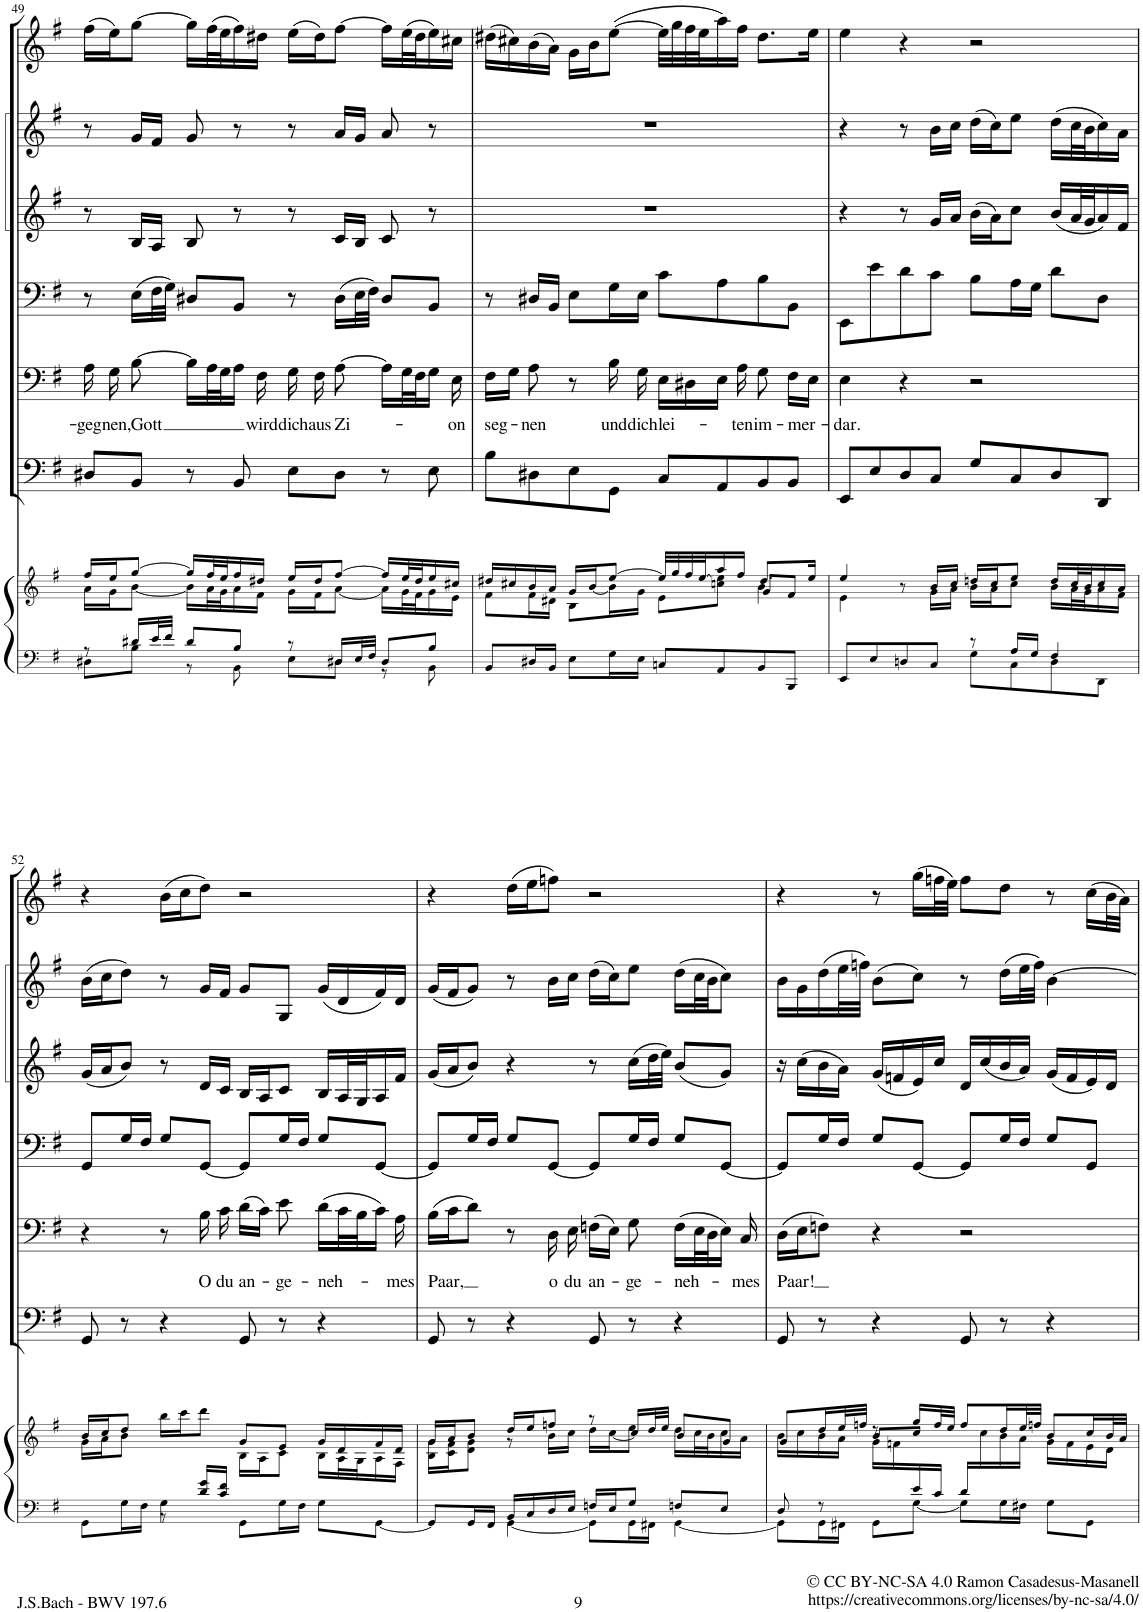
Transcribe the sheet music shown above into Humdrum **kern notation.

**kern	**kern	**kern	**kern	**text	**kern	**kern	**kern	**kern
*part7	*part7	*part6	*part5	*part5	*part4	*part3	*part2	*part1
*staff8	*staff7	*staff6	*staff5	*staff5	*staff4	*staff3	*staff2	*staff1
*I"Piano reduction	*	*I"Continuo	*I"Basso	*	*I"Fagotto obligato	*I"Violino II	*I"Violino I	*I"Oboe I
*I'Pno	*	*	*	*	*	*I'Vln	*I'Vln	*I'Ob
!!LO:PB:g=z
*clefF4	*clefG2	*clefF4	*clefF4	*	*clefF4	*clefG2	*clefG2	*clefG2
*k[f#]	*k[f#]	*k[f#]	*k[f#]	*	*k[f#]	*k[f#]	*k[f#]	*k[f#]
*M4/4	*M4/4	*M4/4	*M4/4	*	*M4/4	*M4/4	*M4/4	*M4/4
*met(c)	*met(c)	*met(c)	*met(c)	*	*met(c)	*met(c)	*met(c)	*met(c)
=49	=49	=49	=49	=49	=49	=49	=49	=49
*^	*^	*	*	*	*	*	*	*
!	!	!	!	!	!	!LO:LY:b	!	!	!	!
8r	8D#X\L	16ff#/LL	16a\LL	8D#X/L	16A\	-geg-	8r	8r	8r	(16ff#\LL
!	!	!	!	!	!	!LO:LY:b	!	!	!	!
.	.	16ee/J	16g\J	.	16G\	-nen,	.	.	.	16ee\J)
!	!	!	!	!	!	!LO:LY:b	!	!	!	!
16d#X/LL	8B\J	[8gg/J	[8b\J	8BB/J	[8B\	Gott	(16E\LL	16B/LL	16g/LL	[8gg\J
32e/L	.	.	.	.	.	.	32F#\L	16A/JJ	16f#/JJ	.
32f#/JJJ	.	.	.	.	.	.	32G\JJJ)	.	.	.
8d#/L	8r	16gg/LL]	16b\LL]	8r	16B\LL]	.	8D#X/L	8B/	8g/	16gg\LL]
.	.	32ff#/L	32a\L	.	32A\L	.	.	.	.	(32ff#\L
.	.	32ee/J	32g\J	.	32G\J	.	.	.	.	32ee\J
8B/J	8BB\	16ff#/	16a\	8BB/	16A\JJ	.	8BB/J	8r	8r	16ff#\)
!	!	!	!	!	!	!LO:LY:b	!	!	!	!
.	.	16dd#X/JJ	16f#\JJ	.	16F#\	wird	.	.	.	16dd#X\JJ
!	!	!	!	!	!	!LO:LY:b	!	!	!	!
8r	8E\L	16ee/LL	16g\LL	8E\L	16G\	dich	8r	8r	8r	(16ee\LL
!	!	!	!	!	!	!LO:LY:b	!	!	!	!
.	.	16dd#/J	16f#\J	.	16F#\	aus	.	.	.	16dd#\J)
!	!	!	!	!	!	!LO:LY:b	!	!	!	!
16D#X/LL	8D#\J	[8ff#/J	[8a\J	8D#\J	[8A\	Zi-	(16D#\LL	16c/LL	16a/LL	[8ff#\J
32E/L	.	.	.	.	.	.	32E\L	16B/JJ	16g/JJ	.
32F#/JJJ	.	.	.	.	.	.	32F#\JJJ)	.	.	.
8D#/L	8r	16ff#/LL]	16a\LL]	8r	16A\LL]	.	8D#/L	8c/	8a/	16ff#\LL]
.	.	32ee/L	32g\L	.	32G\L	.	.	.	.	(32ee\L
.	.	32dd#/J	32f#\J	.	32F#\J	.	.	.	.	32dd#\J
8B/J	8BB\	16ee/	16g\	8E\	16G\JJ	.	8BB/J	8r	8r	16ee\)
!	!	!	!	!	!	!LO:LY:b	!	!	!	!
.	.	16cc#X/JJ	16e\JJ	.	16E\	-on	.	.	.	16cc#X\JJ
*v	*v	*	*	*	*	*	*	*	*	*
=50	=50	=50	=50	=50	=50	=50	=50	=50	=50
*	*	*^	*	*	*	*	*	*	*
!	!	!	!	!	!	!LO:LY:b	!	!	!	!
8BB/L	16dd#X/LL	8f#\L	2.ryy	8B\L	16F#\LL	seg-	8r	1r	1r	(16dd#X\LL
.	16cc#X/	.	.	.	16G\JJ	.	.	.	.	16cc#X\)
!	!	!	!	!	!	!LO:LY:b	!	!	!	!
16D#X/L	16b/	16f#\L	.	8D#X\	8A\	-nen	16D#X/LL	.	.	(16b\
16BB/JJ	16a/JJ	16d#X\JJ	.	.	.	.	16BB/JJ	.	.	16a\JJ)
8E\L	16g/LL	8B\L	.	8E\	8r	.	8E\L	.	.	16g\LL
.	[<16b/J	.	.	.	.	.	.	.	.	16b\J
!	!	!	!	!	!	!LO:LY:b	!	!	!	!
16G\L	[8ee/J	16b\L]	.	8GG\J	16B\	und	16G\L	.	.	([8ee\J
!	!	!	!	!	!	!LO:LY:b	!	!	!	!
16E\JJ	.	16g\JJ	.	.	16G\	dich	16E\JJ	.	.	.
!	!	!	!	!	!	!LO:LY:b	!	!	!	!
8Cn/L	32ee/LLL]	8e\L	.	8C/L	16E\LL	lei-	8c\L	.	.	32ee\LLL]
.	32gg/	.	.	.	.	.	.	.	.	32gg\
.	32ff#/	.	.	.	16D#X\	.	.	.	.	32ff#\
.	[32ee/J	.	.	.	.	.	.	.	.	32ee\J
8AA/	16aa/	8ccn\ 8ee\]J	.	8AA/	16E\JJ	.	8A\	.	.	16aa\)
!	!	!	!	!	!	!LO:LY:b	!	!	!	!
.	16ff#/JJ	.	.	.	16A\	-ten	.	.	.	16ff#\JJ
!	!	!	!	!	!	!LO:LY:b	!	!	!	!
8BB/	8.dd#/L	4b\	8g/L	8BB/	8G\	im-	8B\	.	.	8.dd#\L
!	!	!	!	!	!	!LO:LY:b	!	!	!	!
8BBB/J	.	.	8f#/J	8BB/J	16F#\LL	-mer-	8BB\J	.	.	.
.	16ee/Jk	.	.	.	16E\JJ	.	.	.	.	16ee\Jk
*	*	*v	*v	*	*	*	*	*	*	*
=51	=51	=51	=51	=51	=51	=51	=51	=51	=51
*^	*	*	*	*	*	*	*	*	*
!	!	!	!	!	!	!LO:LY:b	!	!	!	!
8EE/L	2ryy	4ee/	4e\	8EE/L	4E\	-dar.	8EE\L	4r	4r	4ee\
8E/	.	.	.	8E/	.	.	8e\	.	.	.
8Dn/	.	8r	8ryy	8D/	4r	.	8d\	8r	8r	4r
8C/J	.	16b/LL	16g\LL	8C/J	.	.	8c\J	16g/LL	16b\LL	.
.	.	16cc/JJ	16a\JJ	.	.	.	.	16a/JJ	16cc\JJ	.
8r	8G\L	16ddn/LL	16b\LL	8G/L	2r	.	8B\L	(16b\LL	(16dd\LL	2r
.	.	16cc/J	16a\J	.	.	.	.	16a\J)	16cc\J)	.
16A/LL	8C\	8ee/J	8cc\J	8C/	.	.	16A\L	8cc\J	8ee\J	.
16G/JJ	.	.	.	.	.	.	16G\JJ	.	.	.
4F#/	8D\	16dd/LL	16b\LL	8D/	.	.	8d\L	(16b/LL	(16dd\LL	.
.	.	32cc/L	32a\L	.	.	.	.	32a/L	32cc\L	.
.	.	32b/J	32g\J	.	.	.	.	32g/J	32b\J	.
.	8DD\J	16cc/	16a\	8DD/J	.	.	8D\J	16a/)	16cc\)	.
.	.	16a/JJ	16f#\JJ	.	.	.	.	16f#/JJ	16a\JJ	.
!!LO:LB:g=z
=52	=52	=52	=52	=52	=52	=52	=52	=52	=52	=52
4.ryy	8GG\L	16b/LL	16g\LL	8GG/	4r	.	8GG/L	(16g/LL	(16b\LL	4r
.	.	16cc/J	16a\J	.	.	.	.	16a/J	16cc\J	.
.	16G\L	8dd/J	8b\J	8r	.	.	16G/L	8b/J)	8dd\J)	.
.	16F#\JJ	.	.	.	.	.	16F#/JJ	.	.	.
.	4G\	16bb\LL	8r	4r	8r	.	8G/L	8r	8r	(16b\LL
.	.	16ccc\J	.	.	.	.	.	.	.	16cc\J
!	!	!	!	!	!	!LO:LY:b	!	!	!	!
16d/ 16g/LL	.	8ddd\J	8ryy	.	16B\	O	[8GG/J	16d/LL	16g/LL	8dd\J)
!	!	!	!	!	!	!LO:LY:b	!	!	!	!
16c/ 16f#/JJ	.	.	.	.	16c\	du	.	16c/JJ	16f#/JJ	.
!	!	!	!	!	!	!LO:LY:b	!	!	!	!
2ryy	8GG\L	8g/L	16B\LL	8GG/	(16d\LL	an-	8GG/L]	16B/LL	8g/L	2r
.	.	.	16A\J	.	16c\JJ)	.	.	16A/J	.	.
!	!	!	!	!	!	!LO:LY:b	!	!	!	!
.	16G\L	8e/J	8c\J	8r	8e\	-ge-	16G/L	8c/J	8G/J	.
.	16F#\JJ	.	.	.	.	.	16F#/JJ	.	.	.
!	!	!	!	!	!	!LO:LY:b	!	!	!	!
.	8G\L	16g/LL	16B\LL	4r	(16d\LL	-neh-	8G/L	16B/LL	(16g/LL	.
.	.	16d/	32A\L	.	32c\L	.	.	32A/L	16d/	.
.	.	.	32G\J	.	32B\J	.	.	32G/J	.	.
.	[<8GG\J	16f#/	16A\	.	16c\JJ)	.	[8GG/J	16A/	16f#/)	.
!	!	!	!	!	!	!LO:LY:b	!	!	!	!
.	.	16d/JJ	16F#\JJ	.	16A\	-mes	.	16f#/JJ	16d/JJ	.
=53	=53	=53	=53	=53	=53	=53	=53	=53	=53	=53
!	!	!	!	!	!	!LO:LY:b	!	!	!	!
4ryy	8GG/L]	16g/LL	16B\ 16g\LL	8GG/	(16B\LL	Paar,	8GG/L]	(16g/LL	(16g/LL	4r
.	.	16a/J	16c\ 16f#\J	.	16c\J	.	.	16a/J	16f#/J	.
.	16GG/L	8b/J	8d\ 8g\J	8r	8d\J)	.	16G/L	8b/J)	8g/J)	.
.	16FF#/JJ	.	.	.	.	.	16F#/JJ	.	.	.
16BB/LL	[4GG\	16dd/LL	8r	4r	8r	.	8G/L	4r	8r	(16dd\LL
16C/	.	16ee/J	.	.	.	.	.	.	.	16ee\J
!	!	!	!	!	!	!LO:LY:b	!	!	!	!
16D/	.	8ffn/J	16b\LL	.	16D\	o	[8GG/J	.	16b\LL	8ffn\J)
!	!	!	!	!	!	!LO:LY:b	!	!	!	!
16E/JJ	.	.	16cc\JJ	.	16E\	du	.	.	16cc\JJ	.
!	!	!	!	!	!	!LO:LY:b	!	!	!	!
16Fn/LL	8GG\L]	8r	16dd\LL	8GG/	(16Fn\LL	an-	8GG/L]	8r	(16dd\LL	2r
16E/J	.	.	[16cc\J	.	16E\JJ)	.	.	.	16cc\J)	.
!	!	!	!	!	!	!LO:LY:b	!	!	!	!
8G/J	16GG\L	16cc/LL]	8ee\J	8r	8G\	-ge-	16G/L	(16cc\LL	8ee\J	.
.	16FF#X\JJ	32dd/L	.	.	.	.	16F#/JJ	32dd\L	.	.
.	.	32ee/JJJ	.	.	.	.	.	32ee\JJJ)	.	.
!	!	!	!	!	!	!LO:LY:b	!	!	!	!
8Fn/L	[4GG\	8b/L	16dd\LL	4r	(16F\LL	-neh-	8G/L	(8b/L	(16dd\LL	.
.	.	.	32cc\L	.	32E\L	.	.	.	32cc\L	.
.	.	.	32b\J	.	32D\J	.	.	.	32b\JJ	.
8E/J	.	8g/J	16cc\	.	16E\JJ)	.	[8GG/J	8g/J)	8cc\J)	.
!	!	!	!	!	!	!LO:LY:b	!	!	!	!
.	.	.	16a\JJ	.	16C/	-mes	.	.	.	.
=54	=54	=54	=54	=54	=54	=54	=54	=54	=54	=54
*	*^	*	*^	*	*	*	*	*	*	*
!	!	!	!	!	!	!	!	!LO:LY:b	!	!	!	!
2ryy	8D/	8GG\L]	8g/L	16b\LL	4ryy	8GG/	(16D\LL	Paar!	8GG/L]	16r	16b\LL	4r
.	.	.	.	16cc\	.	.	16E\J	.	.	(16cc\LL	16g\	.
.	8r	16GG\L	16dd/L	16b\	.	8r	8Fn\J)	.	16G/L	16b\	(16dd\	.
.	.	16FF#X\JJ	32ee/L	16a\JJ	.	.	.	.	16F#/JJ	16a\JJ)	32ee\L	.
.	.	.	32ffn/JJJ	.	.	.	.	.	.	.	32ffn\JJJ)	.
.	8ryy	8GG\L	8r	8b/L	16g\LL	4r	4r	.	8G/L	(16g/LL	(8b\L	8r
.	.	.	.	.	16fn\	.	.	.	.	16fn/	.	.
.	16e/	[8G\J	16gg/LL	8cc/J	2ryy	.	.	.	[8GG/J	16e/)	8cc\J)	(16gg\LL
.	16c/JJ	.	32ff/L	.	.	.	.	.	.	16cc/JJ	.	32ffn\L
.	.	.	32ee/JJJ	.	.	.	.	.	.	.	.	32ee\JJJ)
16d/LL	2ryy	8G\L]	8ff/L	16ryy	.	8GG/	2r	.	8GG/L]	16d/LL	8r	8ff\L
4..ryy	.	.	.	16cc\	.	.	.	.	.	(16cc/	.	.
.	.	16G\L	16dd/L	16b\	.	8r	.	.	16G/L	16b/	(16dd\LL	8dd\J
.	.	16F#X\JJ	32ee/L	16a\JJ	.	.	.	.	16F#/JJ	16a/JJ)	32ee\L	.
.	.	.	32ffn/JJJ	.	.	.	.	.	.	.	32ff\JJJ)	.
.	.	8G\L	8b/L	16g\LL	.	4r	.	.	8G/L	(16g/LL	[4b\	8r
.	.	.	.	16f\	.	.	.	.	.	16f/	.	.
.	.	8GG\J	16cc/L	16e\	8ryy	.	.	.	8GG/J	16e/)	.	(16cc\LL
.	.	.	32b/L	16d\JJ	.	.	.	.	.	16d/JJ	.	32b\L
.	.	.	32a/JJJ	.	.	.	.	.	.	.	.	32a\JJJ)
*v	*v	*v	*	*	*	*	*	*	*	*	*	*
*	*v	*v	*v	*	*	*	*	*	*	*
=	=	=	=	=	=	=	=	=
*-	*-	*-	*-	*-	*-	*-	*-	*-
